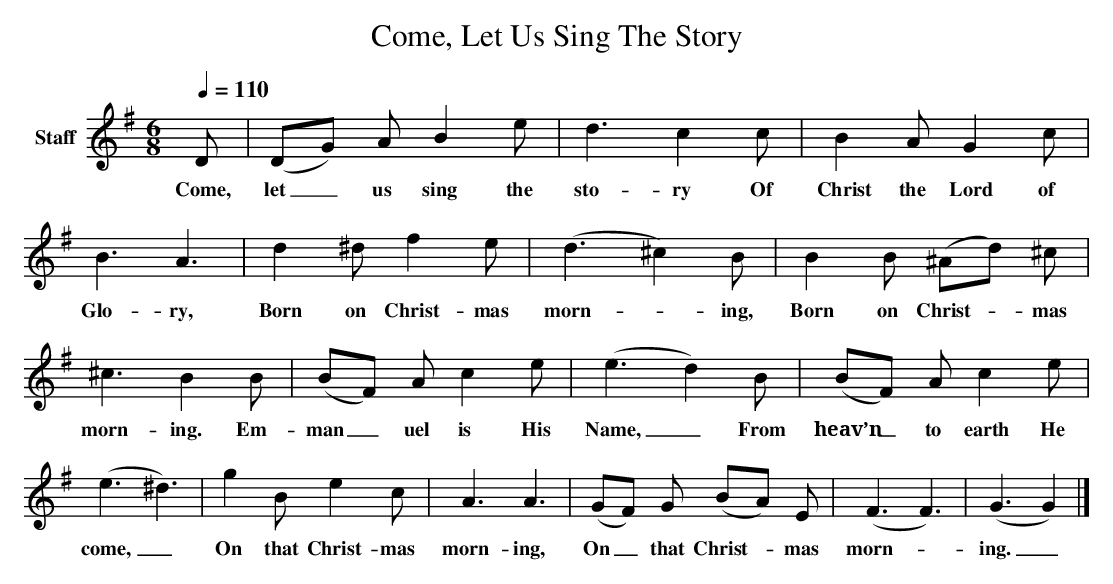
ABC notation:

X:1
T: Come, Let Us Sing The Story
L: 1/4
M: 6/8
Q: 1/4=110
V: P1 name="Staff"
K: G
[V: P1]  D/ | (D/G/) A/ B e/ | d3/ c c/ | B A/ G c/ | B3/ A3/ | d ^d/ f e/ | (d3/ ^c) B/ | B B/ (^A/d/) ^c/ | ^c3/ B B/ | (B/F/) A/ c e/ | (e3/ d) B/ | (B/F/) A/ c e/ | (e3/ ^d3/) | g B/ e c/ | A3/ A3/ | (G/F/) G/ (B/A/) E/ | (F3/ F3/) | (G3/ G)|]
w: Come, let_ us sing the sto- ry Of Christ the Lord of Glo- ry, Born on Christ- mas morn-_ ing, Born on Christ-_ mas morn- ing. Em- man_ uel is His Name,_ From heav’n_ to earth He come,_ On that Christ- mas morn- ing, On_ that Christ-_ mas morn-_ ing._
